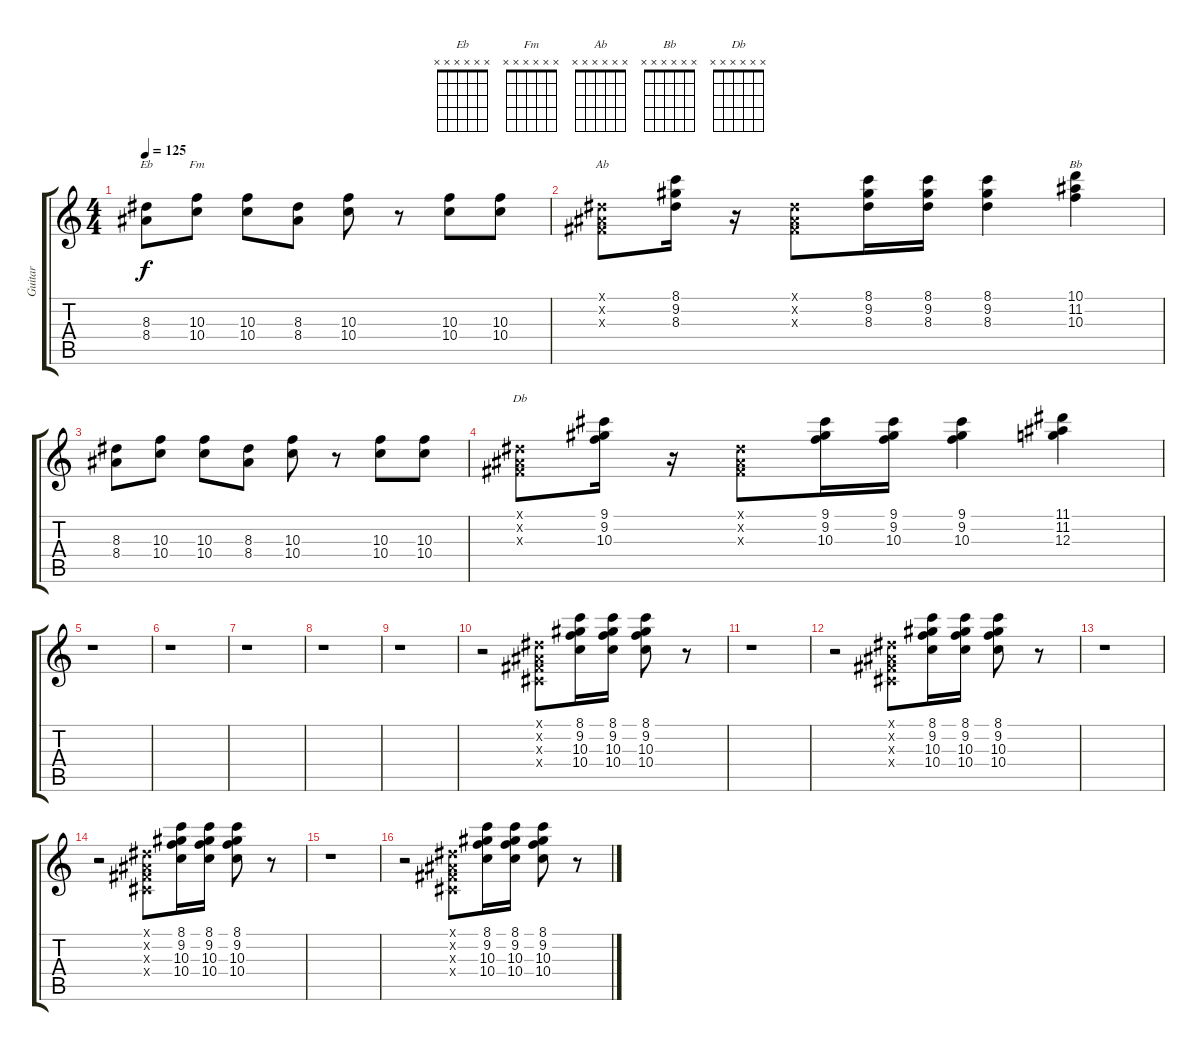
\track ("Guitar" "Guitar") {instrument distortionguitar}
\staff {score tabs}
\tuning (E4 B3 G3 D3 A2 E2) {hide}
\chord ("Eb" x x x x x x)
\chord ("Fm" x x x x x x)
\chord ("Ab" x x x x x x)
\chord ("Bb" x x x x x x)
\chord ("Db" x x x x x x)
\ts (4 4)
\tempo 125
\clef g2
\ks c
(8.3 8.4).8{ch "Eb" dy f} (10.3 10.4).8{ch "Fm"} (10.3 10.4).8 (8.3 8.4).8 (10.3 10.4).8 r.8 (10.3 10.4).8 (10.3 10.4).8 |
(-1.1{x} -1.2{x} -1.3{x}).8{ch "Ab"} (8.1 9.2 8.3).16 r.16 (-1.1{x} -1.2{x} -1.3{x}).8 (8.1 9.2 8.3).16 (8.1 9.2 8.3).16 (8.1 9.2 8.3).4 (10.1 11.2 10.3).4{ch "Bb"} |
(8.3 8.4).8 (10.3 10.4).8 (10.3 10.4).8 (8.3 8.4).8 (10.3 10.4).8 r.8 (10.3 10.4).8 (10.3 10.4).8 |
(-1.1{x} -1.2{x} -1.3{x}).8{ch "Db"} (9.1 9.2 10.3).16 r.16 (-1.1{x} -1.2{x} -1.3{x}).8 (9.1 9.2 10.3).16 (9.1 9.2 10.3).16 (9.1 9.2 10.3).4 (11.1 11.2 12.3).4 |
r.1 |
r.1 |
r.1 |
r.1 |
r.1 |
r.2 (-1.1{x} -1.2{x} -1.3{x} -1.4{x}).8 (8.1 9.2 10.3 10.4).16 (8.1 9.2 10.3 10.4).16 (8.1 9.2 10.3 10.4).8 r.8 |
r.1 |
r.2 (-1.1{x} -1.2{x} -1.3{x} -1.4{x}).8 (8.1 9.2 10.3 10.4).16 (8.1 9.2 10.3 10.4).16 (8.1 9.2 10.3 10.4).8 r.8 |
r.1 |
r.2 (-1.1{x} -1.2{x} -1.3{x} -1.4{x}).8 (8.1 9.2 10.3 10.4).16 (8.1 9.2 10.3 10.4).16 (8.1 9.2 10.3 10.4).8 r.8 |
r.1 |
r.2 (-1.1{x} -1.2{x} -1.3{x} -1.4{x}).8 (8.1 9.2 10.3 10.4).16 (8.1 9.2 10.3 10.4).16 (8.1 9.2 10.3 10.4).8 r.8
